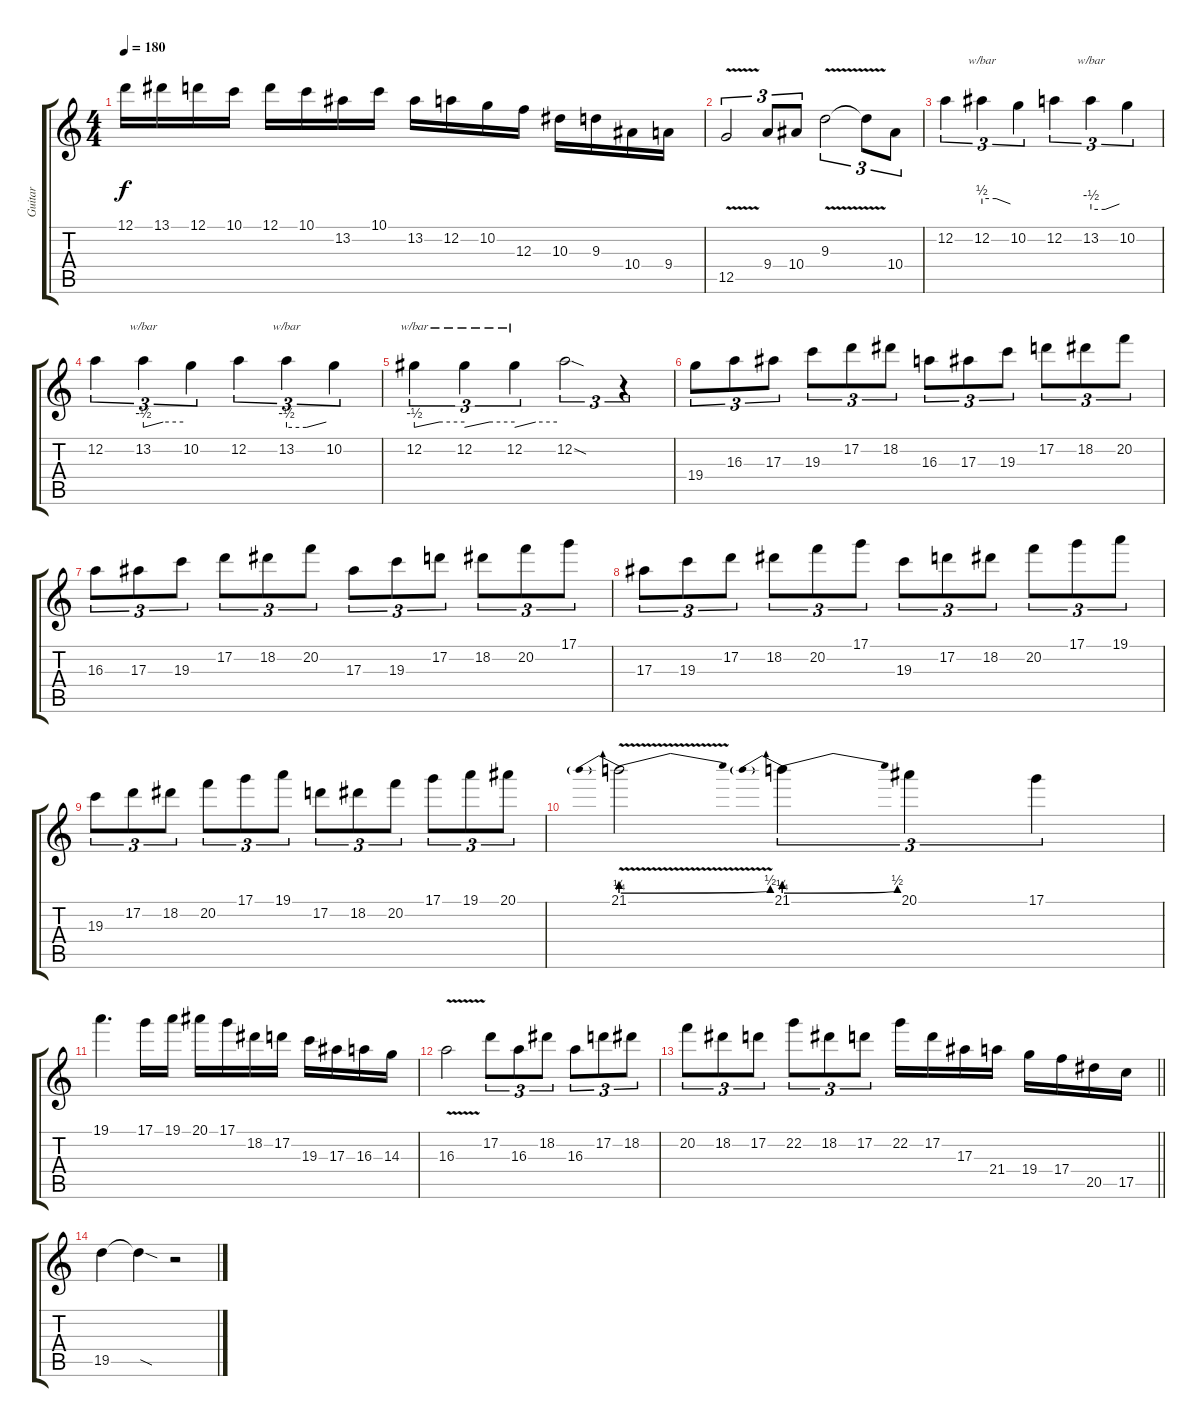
\track ("Guitar" "Guitar") {instrument overdrivenguitar}
\staff {score tabs}
\tuning (D4 A3 F3 C3 G2 D2) {hide}
\ts (4 4)
\tempo 180
\clef g2
\ks c
12.1.16{dy f} 13.1.16 12.1.16 10.1.16 12.1.16 10.1.16 13.2.16 10.1.16 13.2.16 12.2.16 10.2.16 12.3.16 10.3.16 9.3.16 10.4.16 9.4.16 |
12.5{v}.2{tu (3 2)} 9.4.8{tu (3 2)} 10.4.8{tu (3 2)} 9.3{v}.2{tu (3 2)} 9.3{t}.8{tu (3 2)} 10.4.8{tu (3 2)} |
12.2.4{tu (3 2)} 12.2.4{tu (3 2) tbe (custom default 0 2 30 2 60 0)} 10.2.4{tu (3 2)} 12.2.4{tu (3 2)} 13.2.4{tu (3 2) tbe (custom default 0 -2 30 -2 60 0)} 10.2.4{tu (3 2)} |
12.2.4{tu (3 2)} 13.2.4{tu (3 2) tbe (custom default 0 -2 30 0 60 0)} 10.2.4{tu (3 2)} 12.2.4{tu (3 2)} 13.2.4{tu (3 2) tbe (custom default 0 -2 30 -2 60 0)} 10.2.4{tu (3 2)} |
12.2.4{tu (3 2) tbe (custom default 0 -2 30 0 60 0)} 12.2.4{tu (3 2) tbe (custom default 0 -2 30 0 60 0)} 12.2.4{tu (3 2) tbe (custom default 0 -2 30 0 60 0)} 12.2{sod}.2{tu (3 2)} r.4{tu (3 2)} |
19.4.8{tu (3 2)} 16.3.8{tu (3 2)} 17.3.8{tu (3 2)} 19.3.8{tu (3 2)} 17.2.8{tu (3 2)} 18.2.8{tu (3 2)} 16.3.8{tu (3 2)} 17.3.8{tu (3 2)} 19.3.8{tu (3 2)} 17.2.8{tu (3 2)} 18.2.8{tu (3 2)} 20.2.8{tu (3 2)} |
16.3.8{tu (3 2)} 17.3.8{tu (3 2)} 19.3.8{tu (3 2)} 17.2.8{tu (3 2)} 18.2.8{tu (3 2)} 20.2.8{tu (3 2)} 17.3.8{tu (3 2)} 19.3.8{tu (3 2)} 17.2.8{tu (3 2)} 18.2.8{tu (3 2)} 20.2.8{tu (3 2)} 17.1.8{tu (3 2)} |
17.3.8{tu (3 2)} 19.3.8{tu (3 2)} 17.2.8{tu (3 2)} 18.2.8{tu (3 2)} 20.2.8{tu (3 2)} 17.1.8{tu (3 2)} 19.3.8{tu (3 2)} 17.2.8{tu (3 2)} 18.2.8{tu (3 2)} 20.2.8{tu (3 2)} 17.1.8{tu (3 2)} 19.1.8{tu (3 2)} |
19.3.8{tu (3 2)} 17.2.8{tu (3 2)} 18.2.8{tu (3 2)} 20.2.8{tu (3 2)} 17.1.8{tu (3 2)} 19.1.8{tu (3 2)} 17.2.8{tu (3 2)} 18.2.8{tu (3 2)} 20.2.8{tu (3 2)} 17.1.8{tu (3 2)} 19.1.8{tu (3 2)} 20.1.8{tu (3 2)} |
21.1{be (prebendbend 0 1 60 2) v}.2 21.1{be (prebendbend 0 1 60 2)}.4{tu (3 2)} 20.1.4{tu (3 2)} 17.1.4{tu (3 2)} |
19.1.4{d} 17.1.16 19.1.16 20.1.16 17.1.16 18.2.16 17.2.16 19.3.16 17.3.16 16.3.16 14.3.16 |
16.3{v}.2 17.2.8{tu (3 2)} 16.3.8{tu (3 2)} 18.2.8{tu (3 2)} 16.3.8{tu (3 2)} 17.2.8{tu (3 2)} 18.2.8{tu (3 2)} |
\barLineRight lightlight
20.2.8{tu (3 2)} 18.2.8{tu (3 2)} 17.2.8{tu (3 2)} 22.2.8{tu (3 2)} 18.2.8{tu (3 2)} 17.2.8{tu (3 2)} 22.2.16 17.2.16 17.3.16 21.4.16 19.4.16 17.4.16 20.5.16 17.5.16 |
\section ("" "")
19.5.4 19.5{sod t}.4 r.2
